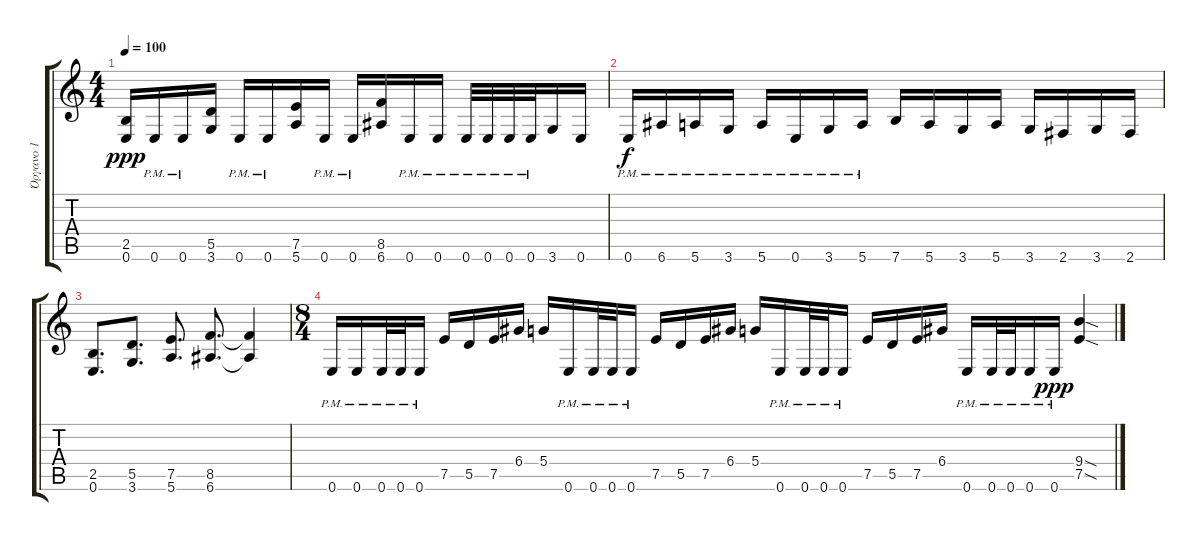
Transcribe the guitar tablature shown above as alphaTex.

\track ("Όργανο 1" "Όργανο 1") {instrument distortionguitar}
\staff {score tabs}
\tuning (E4 B3 G3 D3 A2 E2) {hide}
\ts (4 4)
\tempo 100
\clef g2
\ks c
(2.5 0.6).16{dy ppp} 0.6{pm}.16 0.6{pm}.16 (5.5 3.6).16 0.6{pm}.16 0.6{pm}.16 (7.5 5.6).16 0.6{pm}.16 0.6{pm}.16 (8.5 6.6).16 0.6{pm}.16 0.6{pm}.16 0.6{pm}.32 0.6{pm}.32 0.6{pm}.32 0.6{pm}.32 3.6.16 0.6.16 |
0.6{pm}.16{dy f} 6.6{pm}.16 5.6{pm}.16 3.6{pm}.16 5.6{pm}.16 0.6{pm}.16 3.6{pm}.16 5.6{pm}.16 7.6.16 5.6.16 3.6.16 5.6.16 3.6.16 2.6.16 3.6.16 2.6.16 |
(2.5 0.6).8{d} (5.5 3.6).8{d} (7.5 5.6).8{d} (8.5 6.6).8{d} (8.5{t} 6.6{t}).4 |
\ts (8 4)
0.6{pm}.16 0.6{pm}.16 0.6{pm}.32 0.6{pm}.32 0.6{pm}.16 7.5.16 5.5.16 7.5.16 6.4.16 5.4.16 0.6{pm}.16 0.6{pm}.32 0.6{pm}.32 0.6{pm}.16 7.5.16 5.5.16 7.5.16 6.4.16 5.4.16 0.6{pm}.16 0.6{pm}.32 0.6{pm}.32 0.6{pm}.16 7.5.16 5.5.16 7.5.16 6.4.16 0.6{pm}.16 0.6{pm}.32 0.6{pm}.32 0.6{pm}.16 0.6{pm}.16{dy ppp} (9.4{sod} 7.5{sod}).4
